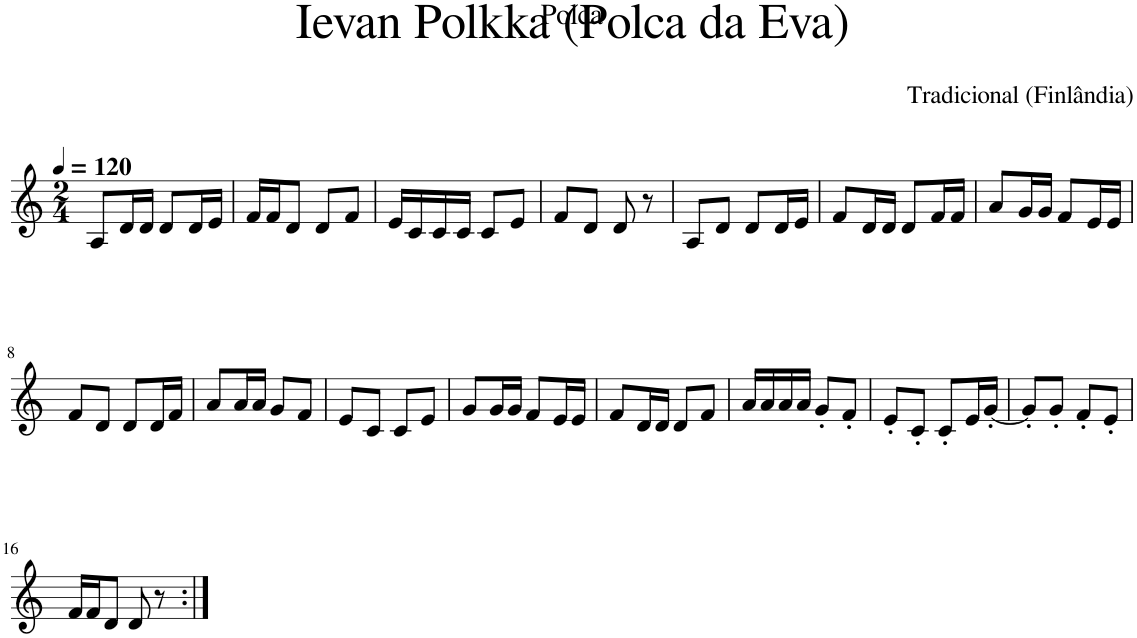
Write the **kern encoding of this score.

**kern
*part1
*staff1
*I"Piano
*I'Pno
*clefG2
*k[]
*M2/4
*MM120
=1
8A/L
16d/L
16d/JJ
8d/L
16d/L
16e/JJ
=2
16f/LL
16f/J
8d/J
8d/L
8f/J
=3
16e/LL
16c/
16c/
16c/JJ
8c/L
8e/J
=4
8f/L
8d/J
8d/
8r
=5
8A/L
8d/J
8d/L
16d/L
16e/JJ
=6
8f/L
16d/L
16d/JJ
8d/L
16f/L
16f/JJ
=7
8a/L
16g/L
16g/JJ
8f/L
16e/L
16e/JJ
!!LO:LB:g=z
=8
8f/L
8d/J
8d/L
16d/L
16f/JJ
=9
8a/L
16a/L
16a/JJ
8g/L
8f/J
=10
8e/L
8c/J
8c/L
8e/J
=11
8g/L
16g/L
16g/JJ
8f/L
16e/L
16e/JJ
=12
8f/L
16d/L
16d/JJ
8d/L
8f/J
=13
16a/LL
16a/
16a/
16a/JJ
8g'/L
8f'/J
=14
8e'/L
8c'/J
8c'/L
16e/L
[16g'/JJ
=15
8g'/L]
8g'/J
8f'/L
8e'/J
!!LO:LB:g=z
=16
16f/LL
16f/J
8d/J
8d/
8r
=:|!
*-
